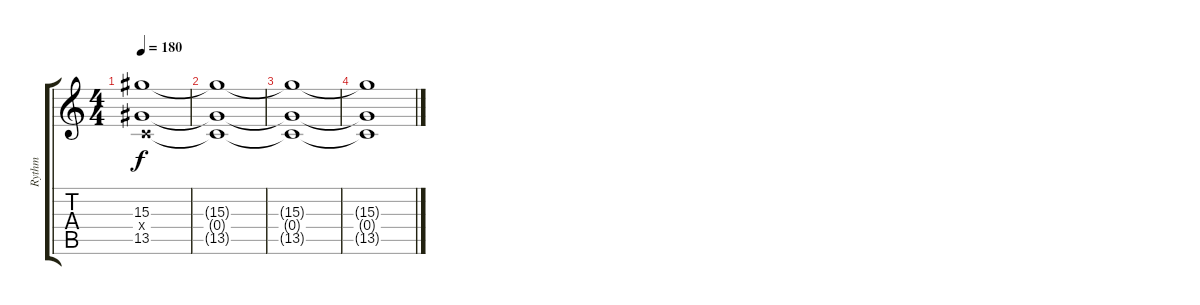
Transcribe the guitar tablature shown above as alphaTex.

\track ("Rythm" "Rythm") {instrument distortionguitar}
\staff {score tabs}
\tuning (D4 A3 F3 C3 G2 C2) {hide}
\ts (4 4)
\tempo 180
\clef g2
\ks c
(15.3 0.4{x} 13.5).1{dy f} |
(15.3{t} 0.4{t} 13.5{t}).1 |
(15.3{t} 0.4{t} 13.5{t}).1 |
(15.3{t} 0.4{t} 13.5{t}).1
